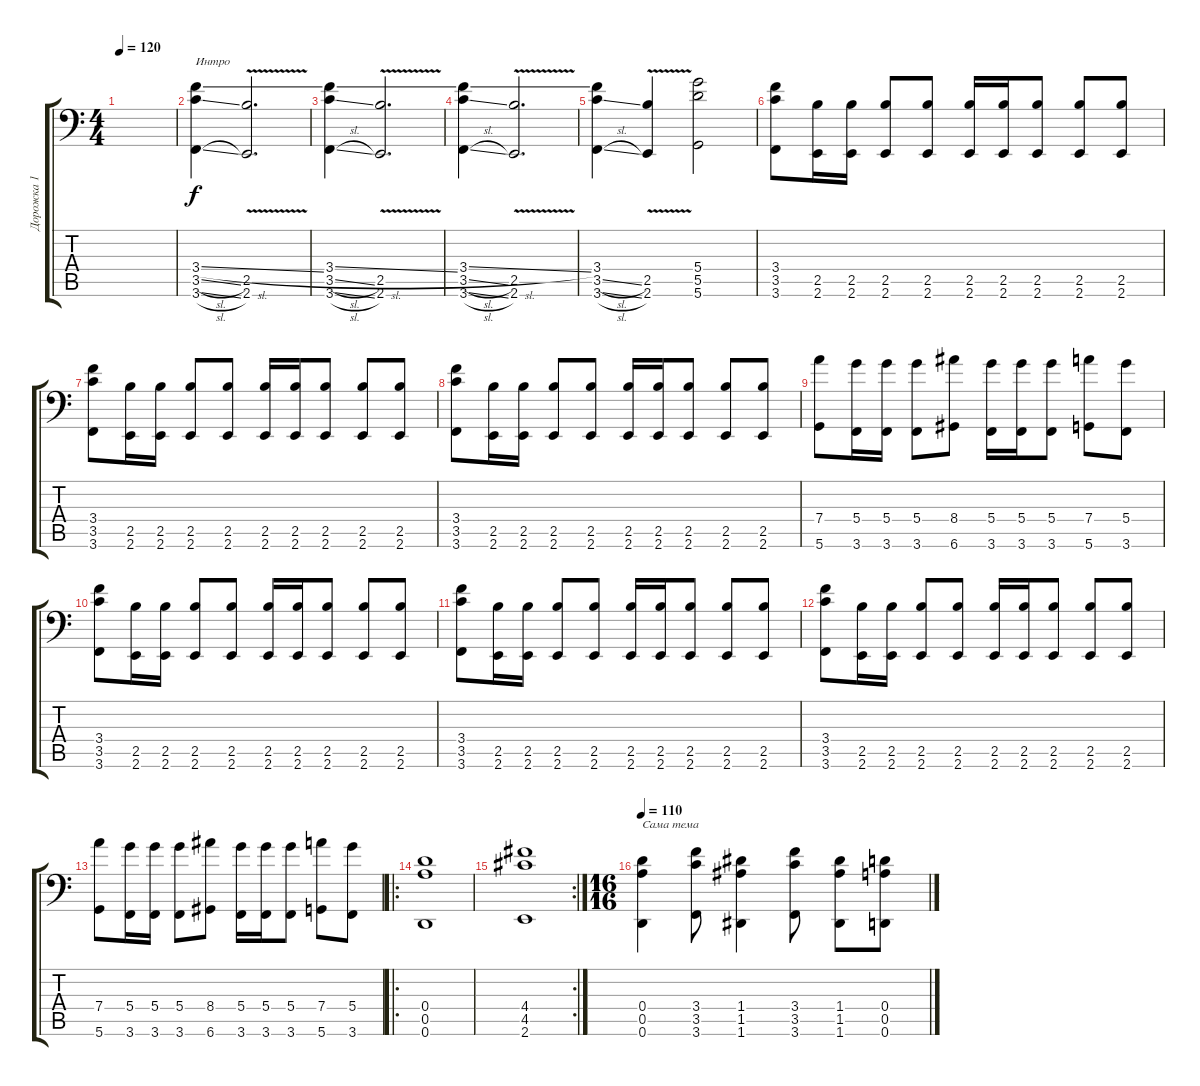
\track ("Дорожка 1" "Дорожка 1") {instrument distortionguitar}
\staff {score tabs}
\tuning (E4 B3 G3 D3 A2 D1) {hide}
\ts (4 4)
\tempo 120
\clef f4
\ks c
|
(3.4{sl} 3.5{sl} 3.6{sl}).4{txt "Интро" volume 16 balance 12} (2.5 2.6{v}).2{d} |
(3.4{sl} 3.5{sl} 3.6{sl}).4{volume 16 balance 4} (2.5{v} 2.6{v}).2{d} |
(3.4{sl} 3.5{sl} 3.6{sl}).4{volume 16 balance 12} (2.5{v} 2.6{v}).2{d} |
(3.4 3.5{sl} 3.6{sl}).4{volume 16 balance 5} (2.5{v} 2.6{v}).4{volume 16 balance 10} (5.4 5.5 5.6).2{balance 8} |
(3.4 3.5 3.6).8 (2.5 2.6).16 (2.5 2.6).16 (2.5 2.6).8 (2.5 2.6).8 (2.5 2.6).16 (2.5 2.6).16 (2.5 2.6).8 (2.5 2.6).8 (2.5 2.6).8 |
(3.4 3.5 3.6).8 (2.5 2.6).16 (2.5 2.6).16 (2.5 2.6).8 (2.5 2.6).8 (2.5 2.6).16 (2.5 2.6).16 (2.5 2.6).8 (2.5 2.6).8 (2.5 2.6).8 |
(3.4 3.5 3.6).8 (2.5 2.6).16 (2.5 2.6).16 (2.5 2.6).8 (2.5 2.6).8 (2.5 2.6).16 (2.5 2.6).16 (2.5 2.6).8 (2.5 2.6).8 (2.5 2.6).8 |
(7.4 5.6).8 (5.4 3.6).16 (5.4 3.6).16 (5.4 3.6).8 (8.4 6.6).8 (5.4 3.6).16 (5.4 3.6).16 (5.4 3.6).8 (7.4 5.6).8 (5.4 3.6).8 |
(3.4 3.5 3.6).8{instrument overdrivenguitar} (2.5 2.6).16 (2.5 2.6).16 (2.5 2.6).8 (2.5 2.6).8 (2.5 2.6).16 (2.5 2.6).16 (2.5 2.6).8 (2.5 2.6).8 (2.5 2.6).8 |
(3.4 3.5 3.6).8 (2.5 2.6).16 (2.5 2.6).16 (2.5 2.6).8 (2.5 2.6).8 (2.5 2.6).16 (2.5 2.6).16 (2.5 2.6).8 (2.5 2.6).8 (2.5 2.6).8 |
(3.4 3.5 3.6).8 (2.5 2.6).16 (2.5 2.6).16 (2.5 2.6).8 (2.5 2.6).8 (2.5 2.6).16 (2.5 2.6).16 (2.5 2.6).8 (2.5 2.6).8 (2.5 2.6).8 |
(7.4 5.6).8 (5.4 3.6).16 (5.4 3.6).16 (5.4 3.6).8 (8.4 6.6).8 (5.4 3.6).16 (5.4 3.6).16 (5.4 3.6).8 (7.4 5.6).8 (5.4 3.6).8 |
\ro
(0.4 0.5 0.6).1{instrument distortionguitar} |
\rc 2
(4.4 4.5 2.6).1 |
\ts (16 16)
\tempo 110
(0.4 0.5 0.6).4{txt "Сама тема" instrument distortionguitar} (3.4 3.5 3.6).8 (1.4 1.5 1.6).4 (3.4 3.5 3.6).8 (1.4 1.5 1.6).8 (0.4 0.5 0.6).8
